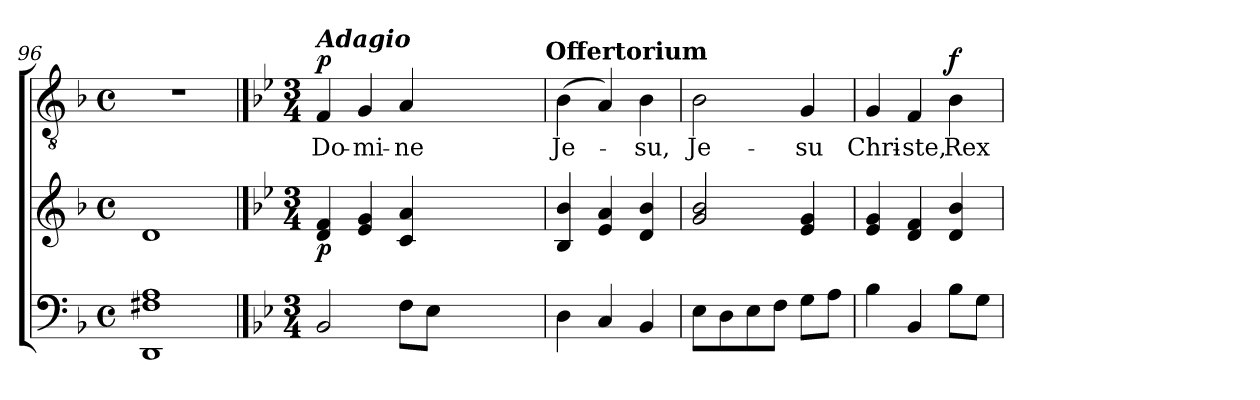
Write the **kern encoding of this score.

**kern	**kern	**dynam	**kern	**text	**dynam
*part2	*part2	*part2	*part1	*part1	*part1
*staff3	*staff2	*staff2/3	*staff1	*staff1	*staff1
*clefF4	*clefG2	*	*clefGv2	*	*
*k[b-]	*k[b-]	*	*k[b-]	*	*
*F:	*F:	*	*F:	*	*
*M4/4	*M4/4	*	*M4/4	*	*
*met(c)	*met(c)	*	*met(c)	*	*
=96	=96	=96	=96	=96	=96
*^	*	*	*	*	*
1F#X 1A	1DD	1d	.	1r	.	.
*v	*v	*	*	*	*	*
!!LO:PB:g=z
==97	==97	==97	==97	==97	==97
*k[b-e-]	*k[b-e-]	*	*k[b-e-]	*	*
*B-:	*B-:	*	*B-:	*	*
*M3/4	*M3/4	*	*M3/4	*	*
*^	*	*	*	*	*
!	!	!	!	!LO:TX:a:Bi:t=Adagio	!	!
!	!	!	!LO:DY:b	!	!LO:LY:b	!LO:DY:a
*v	*v	*	*	*	*	*
2BB-/	4d/ 4f/	p	4F/	Do-	p
!	!	!	!	!LO:LY:b	!
.	4e-/ 4g/	.	4G/	-mi-	.
!	!	!	!	!LO:LY:b	!
8F\L	4c/ 4a/	.	4A/	-ne	.
8E-\J	.	.	.	.	.
2...ryy	2...ryy	.	2...ryy	.	.
!	!	!	!LO:TX:a:B:t=Offertorium	!	!
=98	=98	=98	=98	=98	=98
!	!	!	!	!LO:LY:b	!
4D\	4B-/ 4b-/	.	(>4B-\	Je-	.
4C/	4e-/ 4a/	.	4A/)	.	.
!	!	!	!	!LO:LY:b	!
4BB-/	4d/ 4b-/	.	4B-\	-su,	.
=99	=99	=99	=99	=99	=99
!	!	!	!	!LO:LY:b	!
8E-\L	2g/ 2b-/	.	2B-\	Je-	.
8D\	.	.	.	.	.
8E-\	.	.	.	.	.
8F\J	.	.	.	.	.
!	!	!	!	!LO:LY:b	!
8G\L	4e-/ 4g/	.	4G/	-su	.
8A\J	.	.	.	.	.
=100	=100	=100	=100	=100	=100
!	!	!	!	!LO:LY:b	!
4B-\	4e-/ 4g/	.	4G/	Chri-	.
!	!	!	!	!LO:LY:b	!
4BB-/	4d/ 4f/	.	4F/	-ste,	.
!	!	!	!	!LO:LY:b	!LO:DY:a
8B-\L	4d/ 4b-/	.	4B-\	Rex	f
8G\J	.	.	.	.	.
=	=	=	=	=	=
*-	*-	*-	*-	*-	*-
